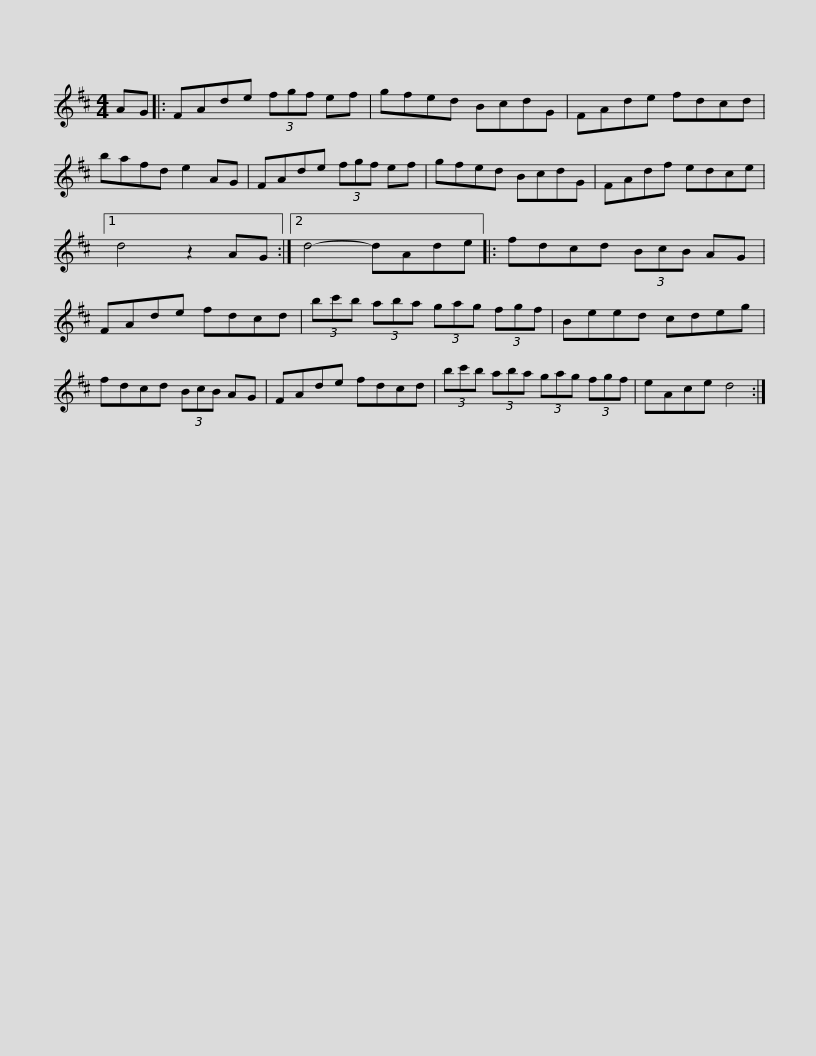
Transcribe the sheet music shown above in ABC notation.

X:1
L:1/8
M:4/4
I:linebreak $
K:D
V:1 treble
V:1
 AG |: FAde (3fgf ef | gfed BcdG | FAde fdcd | bafd e2 AG | %5
 FAde (3fgf ef |$ gfed BcdG | FAdf edce |1 d4 z2 AG :|2 d4- dAde |: %10
 fdcd (3BcB AG | FAde fdcd |$ (3bc'b (3aba (3gag (3fgf | Beed cdeg | fdcd (3BcB AG | %15
 FAde fdcd |$ (3bc'b (3aba (3gag (3fgf | eAce d4 :| %18
